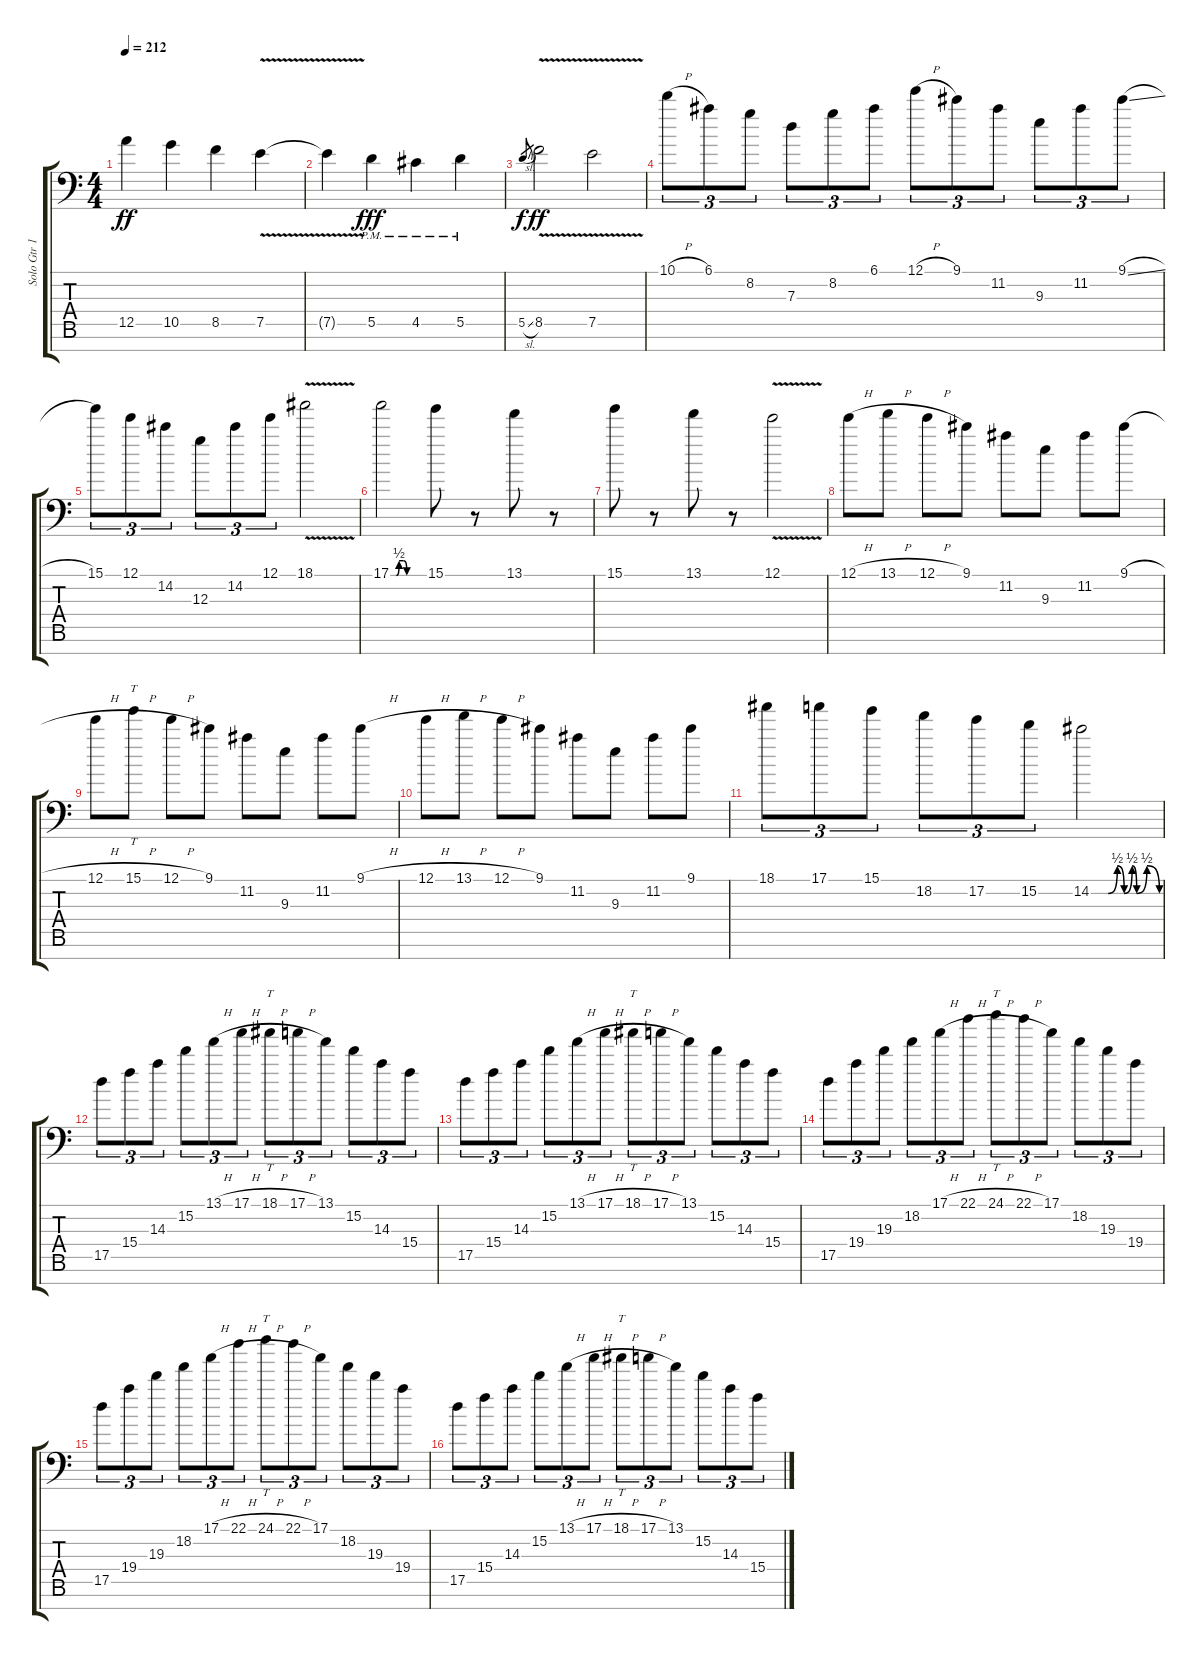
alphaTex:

\track ("Solo Gtr 1" "Solo Gtr 1") {instrument distortionguitar}
\staff {score tabs}
\tuning (E4 B3 G3 D3 A2 E2 A1) {hide}
\ts (4 4)
\tempo 212
\clef f4
\ks c
12.5.4{dy ff} 10.5.4 8.5.4 7.5{v}.4 |
7.5{t}.4 5.5{pm}.4{dy fff} 4.5{pm}.4 5.5{pm}.4 |
5.5{sl}.8{gr dy f} 8.5{v}.2{dy ff} 7.5{v}.2 |
10.1{h}.8{tu (3 2)} 6.1.8{tu (3 2)} 8.2.8{tu (3 2)} 7.3.8{tu (3 2)} 8.2.8{tu (3 2)} 6.1.8{tu (3 2)} 12.1{h}.8{tu (3 2)} 9.1.8{tu (3 2)} 11.2.8{tu (3 2)} 9.3.8{tu (3 2)} 11.2.8{tu (3 2)} 9.1{sl}.8{tu (3 2)} |
15.1.8{tu (3 2)} 12.1.8{tu (3 2)} 14.2.8{tu (3 2)} 12.3.8{tu (3 2)} 14.2.8{tu (3 2)} 12.1.8{tu (3 2)} 18.1{v}.2 |
17.1{be (custom 0 0 7 0 10 0 15 2 23 2 29 0 60 0)}.2 15.1.8 r.8 13.1.8 r.8 |
15.1.8 r.8 13.1.8 r.8 12.1{v}.2 |
12.1{h}.8 13.1{h}.8 12.1{h}.8 9.1.8 11.2.8 9.3.8 11.2.8 9.1{h}.8 |
12.1{h}.8 15.1{h}.8{tt} 12.1{h}.8 9.1.8 11.2.8 9.3.8 11.2.8 9.1{h}.8 |
12.1{h}.8 13.1{h}.8 12.1{h}.8 9.1.8 11.2.8 9.3.8 11.2.8 9.1.8 |
18.1.8{tu (3 2)} 17.1.8{tu (3 2)} 15.1.8{tu (3 2)} 18.2.8{tu (3 2)} 17.2.8{tu (3 2)} 15.2.8{tu (3 2)} 14.2{be (custom 0 0 15 0 23 2 29 0 36 2 40 0 49 2 60 0)}.2 |
17.5.8{tu (3 2)} 15.4.8{tu (3 2)} 14.3.8{tu (3 2)} 15.2.8{tu (3 2)} 13.1{h}.8{tu (3 2)} 17.1{h}.8{tu (3 2)} 18.1{h}.8{tt tu (3 2)} 17.1{h}.8{tu (3 2)} 13.1.8{tu (3 2)} 15.2.8{tu (3 2)} 14.3.8{tu (3 2)} 15.4.8{tu (3 2)} |
17.5.8{tu (3 2)} 15.4.8{tu (3 2)} 14.3.8{tu (3 2)} 15.2.8{tu (3 2)} 13.1{h}.8{tu (3 2)} 17.1{h}.8{tu (3 2)} 18.1{h}.8{tt tu (3 2)} 17.1{h}.8{tu (3 2)} 13.1.8{tu (3 2)} 15.2.8{tu (3 2)} 14.3.8{tu (3 2)} 15.4.8{tu (3 2)} |
17.5.8{tu (3 2)} 19.4.8{tu (3 2)} 19.3.8{tu (3 2)} 18.2.8{tu (3 2)} 17.1{h}.8{tu (3 2)} 22.1{h}.8{tu (3 2)} 24.1{h}.8{tt tu (3 2)} 22.1{h}.8{tu (3 2)} 17.1.8{tu (3 2)} 18.2.8{tu (3 2)} 19.3.8{tu (3 2)} 19.4.8{tu (3 2)} |
17.5.8{tu (3 2)} 19.4.8{tu (3 2)} 19.3.8{tu (3 2)} 18.2.8{tu (3 2)} 17.1{h}.8{tu (3 2)} 22.1{h}.8{tu (3 2)} 24.1{h}.8{tt tu (3 2)} 22.1{h}.8{tu (3 2)} 17.1.8{tu (3 2)} 18.2.8{tu (3 2)} 19.3.8{tu (3 2)} 19.4.8{tu (3 2)} |
17.5.8{tu (3 2)} 15.4.8{tu (3 2)} 14.3.8{tu (3 2)} 15.2.8{tu (3 2)} 13.1{h}.8{tu (3 2)} 17.1{h}.8{tu (3 2)} 18.1{h}.8{tt tu (3 2)} 17.1{h}.8{tu (3 2)} 13.1.8{tu (3 2)} 15.2.8{tu (3 2)} 14.3.8{tu (3 2)} 15.4.8{tu (3 2)}
